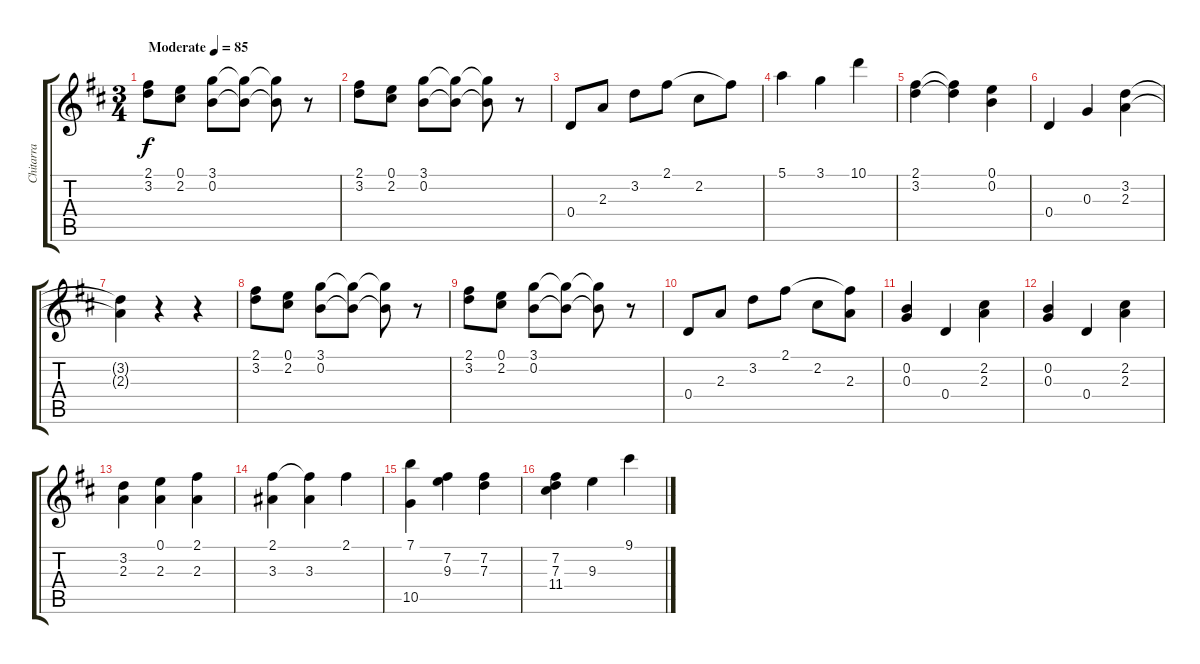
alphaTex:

\track ("Chitarra" "Chitarra") {instrument acousticguitarnylon}
\staff {score tabs}
\tuning (E4 B3 G3 D3 A2 E2) {hide}
\ts (3 4)
\tempo (85 "Moderate")
\clef g2
\ks d
(2.1 3.2).8{dy f instrument acousticguitarnylon} (0.1 2.2).8 (3.1 0.2).8 (3.1{t} 0.2{t}).8 (3.1{t} 0.2{t}).8 r.8 |
(2.1 3.2).8 (0.1 2.2).8 (3.1 0.2).8 (3.1{t} 0.2{t}).8 (3.1{t} 0.2{t}).8 r.8 |
0.4.8 2.3.8 3.2.8 2.1.8 2.2.8 2.1{t}.8 |
5.1.4 3.1.4 10.1.4 |
(2.1 3.2).4 (2.1{t} 3.2{t}).4 (0.1 0.2).4 |
0.4.4 0.3.4 (3.2 2.3).4 |
(3.2{t} 2.3{t}).4 r.4 r.4 |
(2.1 3.2).8 (0.1 2.2).8 (3.1 0.2).8 (3.1{t} 0.2{t}).8 (3.1{t} 0.2{t}).8 r.8 |
(2.1 3.2).8 (0.1 2.2).8 (3.1 0.2).8 (3.1{t} 0.2{t}).8 (3.1{t} 0.2{t}).8 r.8 |
0.4.8 2.3.8 3.2.8 2.1.8 2.2.8 (2.1{t} 2.3).8 |
(0.2 0.3).4 0.4.4 (2.2 2.3).4 |
(0.2 0.3).4 0.4.4 (2.2 2.3).4 |
(3.2 2.3).4 (0.1 2.3).4 (2.1 2.3).4 |
(2.1 3.3).4 (2.1{t} 3.3).4 2.1.4 |
(7.1 10.5).4 (7.2 9.3).4 (7.2 7.3).4 |
(7.2 7.3 11.4).4 9.3.4 9.1.4
